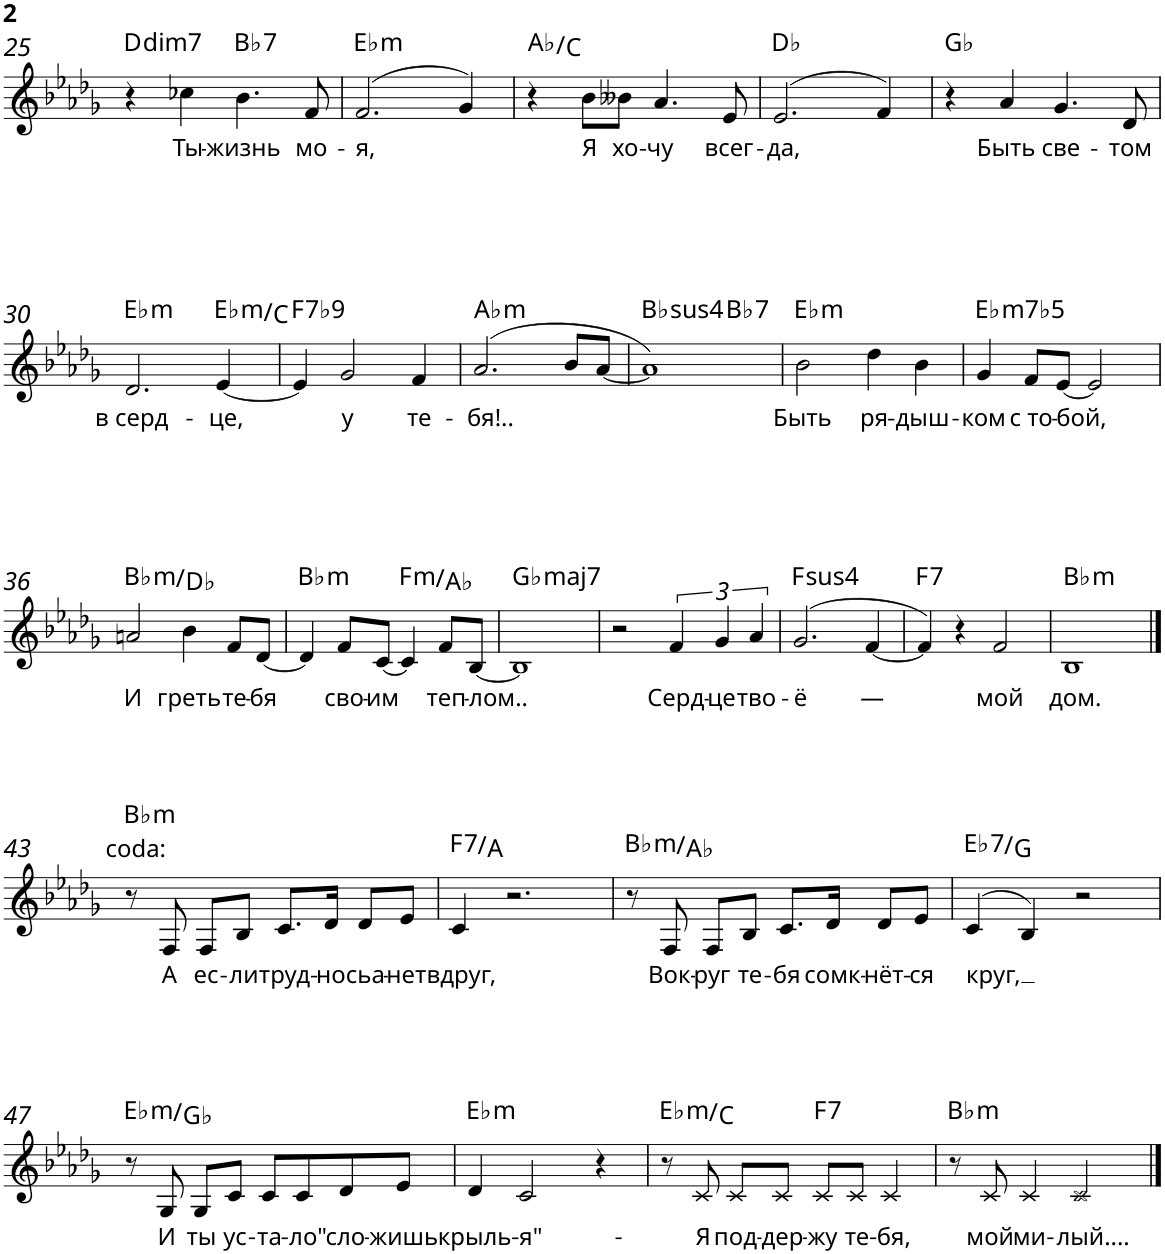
**kern	**text	**text	**text	**harte
*part1	*part1	*part1	*part1	*part1
*staff1	*staff1	*staff1	*staff1	*
*I"Piano	*	*	*	*
*I'Pno	*	*	*	*
!!LO:PB:g=z
*clefG2	*	*	*	*
*k[b-e-a-d-g-]	*	*	*	*
*b-:	*	*	*	*
*M2/2	*	*	*	*
*met(c|)	*	*	*	*
=25	=25	=25	=25	=25
!	!	!	!	!LO:H:kt=dim7
4r	.	.	.	D:dim7
!	!LO:LY:b	!	!	!
4cc-X\	Ты-	.	.	.
!	!LO:LY:b	!	!	!LO:H:kt=7
4.b-\	-жизнь	.	.	Bb:7
!	!LO:LY:b	!	!	!
8f/	мо-	.	.	.
=26	=26	=26	=26	=26
!	!LO:LY:b	!	!	!LO:H:kt=m
(>2.f/	-я,	.	.	Eb:min
4g-/)	.	.	.	.
=27	=27	=27	=27	=27
4r	.	.	.	Ab:maj/3
!	!LO:LY:b	!	!	!
8b-\L	Я	.	.	.
!	!LO:LY:b	!	!	!
8b--X\J	хо-	.	.	.
!	!LO:LY:b	!	!	!
4.a-/	-чу	.	.	.
!	!LO:LY:b	!	!	!
8e-/	всег-	.	.	.
=28	=28	=28	=28	=28
!	!LO:LY:b	!	!	!
(>2.e-/	-да,	.	.	Db:maj
4f/)	.	.	.	.
=29	=29	=29	=29	=29
4r	.	.	.	Gb:maj
!	!LO:LY:b	!	!	!
4a-/	Быть	.	.	.
!	!LO:LY:b	!	!	!
4.g-/	све-	.	.	.
!	!LO:LY:b	!	!	!
8d-/	-том	.	.	.
!!LO:LB:g=z
=30	=30	=30	=30	=30
!	!LO:LY:b	!	!	!LO:H:kt=m
2.d-/	в серд-	.	.	Eb:min
!	!LO:LY:b	!	!	!LO:H:kt=m
[<4e-/	-це,	.	.	Eb:min/6
=31	=31	=31	=31	=31
!	!	!	!	!LO:H:kt=7
4e-/]	.	.	.	F:7(b9)
!	!LO:LY:b	!	!	!
2g-/	у	.	.	.
!	!LO:LY:b	!	!	!
4f/	те-	.	.	.
=32	=32	=32	=32	=32
!	!LO:LY:b	!	!	!LO:H:kt=m
(>2.a-/	-бя!..	.	.	Ab:min
8b-/L	.	.	.	.
[<8a-/J	.	.	.	.
=33	=33	=33	=33	=33
!	!	!	!	!LO:H:kt=4
*^	*	*	*	*
1a-])	2ryy	.	.	.	Bb:sus4
!	!	!	!	!	!LO:H:kt=7
.	2ryy	.	.	.	Bb:7
=34	=34	=34	=34	=34	=34
!	!	!LO:LY:b	!	!	!LO:H:kt=m
*v	*v	*	*	*	*
2b-\	Быть	.	.	Eb:min
!	!LO:LY:b	!	!	!
4dd-\	ря-	.	.	.
!	!LO:LY:b	!	!	!
4b-\	-дыш-	.	.	.
=35	=35	=35	=35	=35
!	!LO:LY:b	!	!	!LO:H:kt=m7b5
4g-/	-ком	.	.	Eb:hdim7
!	!LO:LY:b	!	!	!
8f/L	с то-	.	.	.
!	!LO:LY:b	!	!	!
[<8e-/J	-бой,	.	.	.
2e-/]	.	.	.	.
!!LO:LB:g=z
=36	=36	=36	=36	=36
!	!LO:LY:b	!	!	!LO:H:kt=m
2an/	И	.	.	Bb:min/b3
!	!LO:LY:b	!	!	!
4b-\	греть	.	.	.
!	!LO:LY:b	!	!	!
8f/L	те-	.	.	.
!	!LO:LY:b	!	!	!
[<8d-/J	-бя	.	.	.
=37	=37	=37	=37	=37
!	!	!	!	!LO:H:kt=m
4d-/]	.	.	.	Bb:min
!	!LO:LY:b	!	!	!
8f/L	сво-	.	.	.
!	!LO:LY:b	!	!	!
[<8c/J	-им	.	.	.
!	!	!	!	!LO:H:kt=m
4c/]	.	.	.	F:min/b3
!	!LO:LY:b	!	!	!
8f/L	теп-	.	.	.
!	!LO:LY:b	!	!	!
[<8B-/J	-лом..	.	.	.
=38	=38	=38	=38	=38
!	!	!	!	!LO:H:kt=maj7
1B-]	.	.	.	Gb:maj7
=39	=39	=39	=39	=39
2r	.	.	.	.
!	!LO:LY:b	!	!	!
6f/	Серд-	.	.	.
!	!LO:LY:b	!	!	!
6g-/	-це	.	.	.
!	!LO:LY:b	!	!	!
6a-/	тво-	.	.	.
=40	=40	=40	=40	=40
!	!LO:LY:b	!	!	!LO:H:kt=4
(>2.g-/	-ё	.	.	F:sus4
!	!LO:LY:b	!	!	!
[<4f/	—	.	.	.
=41	=41	=41	=41	=41
!	!	!	!	!LO:H:kt=7
4f/])	.	.	.	F:7
4r	.	.	.	.
!	!LO:LY:b	!	!	!
2f/	мой	.	.	.
=42	=42	=42	=42	=42
!	!LO:LY:b	!	!	!LO:H:kt=m
1B-	дом.	.	.	Bb:min
!!LO:LB:g=z
==43	==43	==43	==43	==43
!	!	!	!LO:LY:a	!LO:H:kt=m
8r	.	.	coda:	Bb:min
!	!LO:LY:b	!	!	!
8F/	А	.	.	.
!	!LO:LY:b	!	!	!
8F/L	ес-	.	.	.
!	!LO:LY:b	!	!	!
8B-/J	-ли	.	.	.
!	!LO:LY:b	!	!	!
8.c/L	труд-	.	.	.
!	!LO:LY:b	!	!	!
16d-/Jk	-но	.	.	.
!	!LO:LY:b	!	!	!
8d-/L	сьа-	.	.	.
!	!LO:LY:b	!	!	!
8e-/J	-нет	.	.	.
=44	=44	=44	=44	=44
!	!LO:LY:b	!	!	!LO:H:kt=7
4c/	вдруг,	.	.	F:7/3
2.r	.	.	.	.
=45	=45	=45	=45	=45
!	!	!	!	!LO:H:kt=m
8r	.	.	.	Bb:min/b7
!	!LO:LY:b	!	!	!
8F/	Вок-	.	.	.
!	!LO:LY:b	!	!	!
8F/L	-руг	.	.	.
!	!LO:LY:b	!	!	!
8B-/J	те-	.	.	.
!	!LO:LY:b	!	!	!
8.c/L	-бя	.	.	.
!	!LO:LY:b	!	!	!
16d-/Jk	сомк-	.	.	.
!	!LO:LY:b	!	!	!
8d-/L	-нёт-	.	.	.
!	!LO:LY:b	!	!	!
8e-/J	-ся	.	.	.
=46	=46	=46	=46	=46
!	!LO:LY:b	!	!	!LO:H:kt=7
(>4c/	круг,	.	.	Eb:7/3
4B-/)	.	.	.	.
2r	.	.	.	.
!!LO:LB:g=z
=47	=47	=47	=47	=47
!	!	!	!	!LO:H:kt=m
8r	.	.	.	Eb:min/b3
!	!LO:LY:b	!	!	!
8G-/	И	.	.	.
!	!LO:LY:b	!	!	!
8G-/L	ты	.	.	.
!	!LO:LY:b	!	!	!
8c/J	ус-	.	.	.
!	!LO:LY:b	!	!	!
8c/L	-та-	.	.	.
!	!LO:LY:b	!	!	!
8c/	-ло	.	.	.
!	!LO:LY:b	!	!	!
8d-/	"сло-	.	.	.
!	!LO:LY:b	!	!	!
8e-/J	-жишь	.	.	.
=48	=48	=48	=48	=48
!	!LO:LY:b	!	!	!LO:H:kt=m
4d-/	крыль-	.	.	Eb:min
!	!LO:LY:b	!	!	!
2c/	-я"-	.	.	.
4r	.	.	.	.
=49	=49	=49	=49	=49
!	!	!	!	!LO:H:kt=m
8r	.	.	.	Eb:min/6
!	!LO:LY:b	!	!	!
8c/	-Я	.	.	.
!	!LO:LY:b	!	!	!
8c/L	под-	.	.	.
!	!LO:LY:b	!	!	!
8c/J	-дер-	.	.	.
!	!LO:LY:b	!	!	!LO:H:kt=7
8c/L	-жу	.	.	F:7
!	!LO:LY:b	!	!	!
8c/J	те-	.	.	.
!	!LO:LY:b	!	!	!
4c/	-бя,	.	.	.
=50	=50	=50	=50	=50
!	!	!	!	!LO:H:kt=m
8r	.	.	.	Bb:min
!	!LO:LY:b	!	!	!
8c/	мой	.	.	.
!	!LO:LY:b	!	!	!
4c/	ми-	.	.	.
!	!LO:LY:b	!	!	!
2c/	-лый....	.	.	.
==	==	==	==	==
*-	*-	*-	*-	*-
